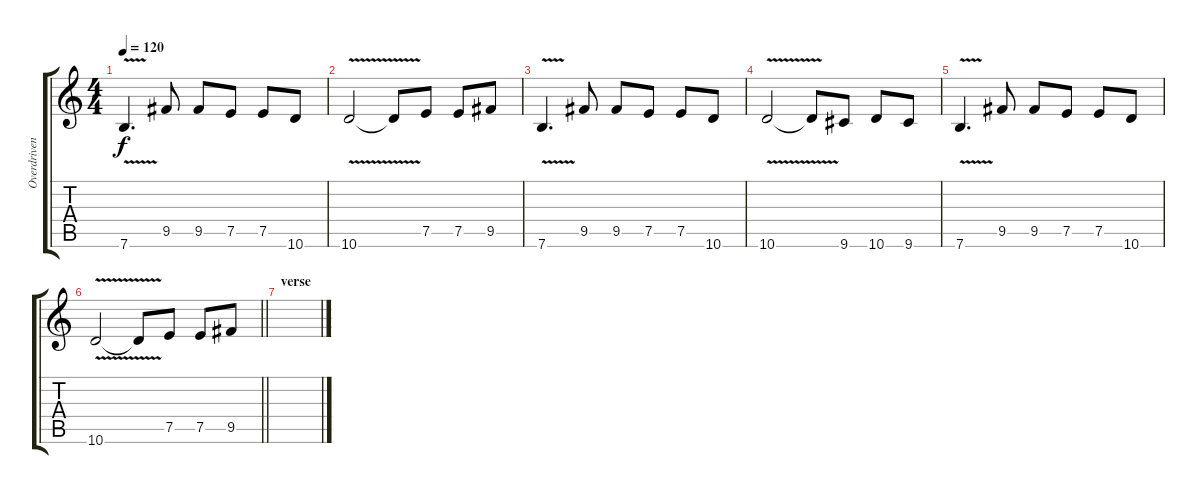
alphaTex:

\track ("Overdriven Guitar" "Overdriven") {instrument overdrivenguitar}
\staff {score tabs}
\tuning (E4 B3 G3 D3 A2 E2) {hide}
\ts (4 4)
\tempo 120
\clef g2
\ks c
7.6{v}.4{d dy f} 9.5.8 9.5.8 7.5.8 7.5.8 10.6.8 |
10.6{v}.2 10.6{t}.8 7.5.8 7.5.8 9.5.8 |
7.6{v}.4{d} 9.5.8 9.5.8 7.5.8 7.5.8 10.6.8 |
10.6{v}.2 10.6{t}.8 9.6.8 10.6.8 9.6.8 |
7.6{v}.4{d} 9.5.8 9.5.8 7.5.8 7.5.8 10.6.8 |
\barLineRight lightlight
10.6{v}.2 10.6{t}.8 7.5.8 7.5.8 9.5.8 |
\section ("" "verse")
